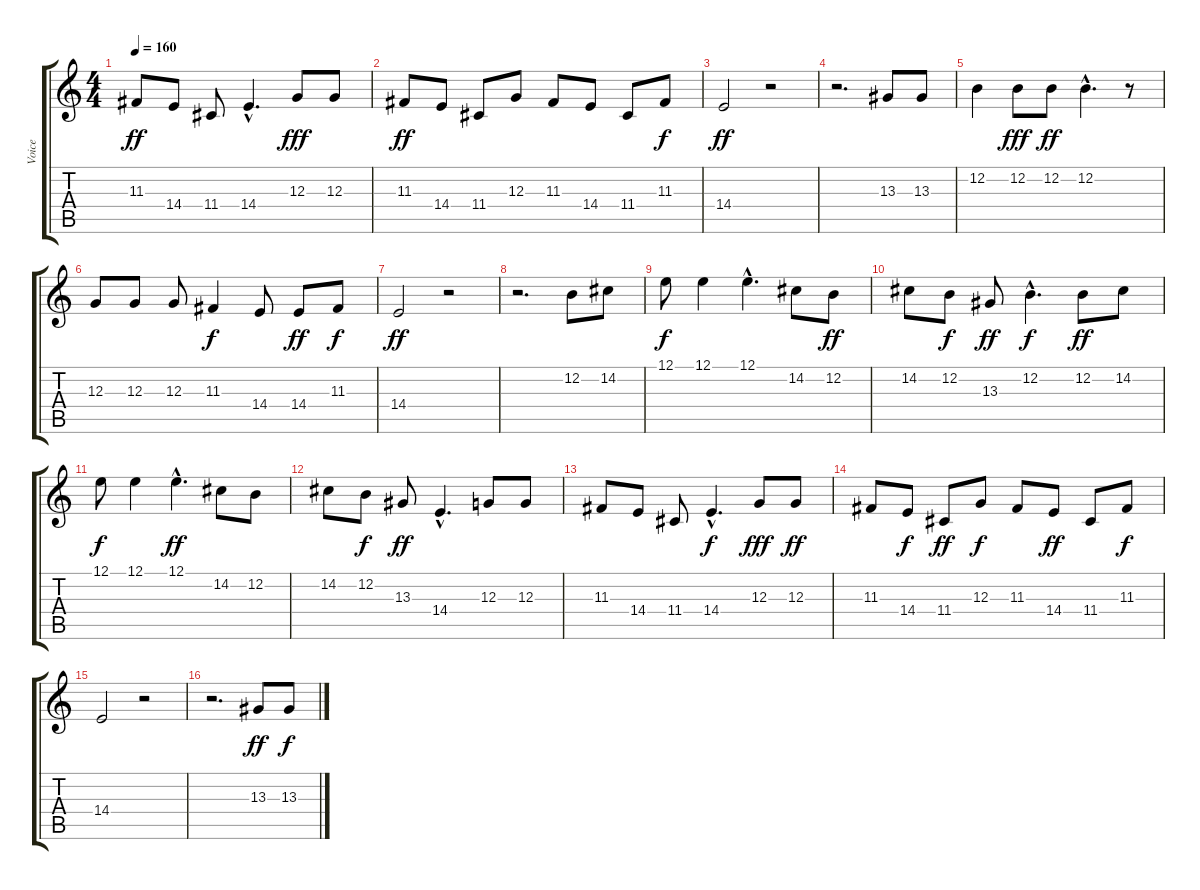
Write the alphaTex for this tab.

\track ("Voice" "Voice") {instrument trombone}
\staff {score tabs}
\tuning (E4 B3 G3 D3 A2 E2) {hide}
\ts (4 4)
\tempo 160
\clef g2
\ks c
11.3.8{dy ff} 14.4.8 11.4.8 14.4{hac}.4{d} 12.3.8{dy fff} 12.3.8 |
11.3.8{dy ff} 14.4.8 11.4.8 12.3.8 11.3.8 14.4.8 11.4.8 11.3.8{dy f} |
14.4.2{dy ff} r.2 |
r.2{d} 13.3.8 13.3.8 |
12.2.4 12.2.8{dy fff} 12.2.8{dy ff} 12.2{hac}.4{d} r.8 |
12.3.8 12.3.8 12.3.8 11.3.4{dy f} 14.4.8 14.4.8{dy ff} 11.3.8{dy f} |
14.4.2{dy ff} r.2 |
r.2{d} 12.2.8 14.2.8 |
12.1.8{dy f} 12.1.4 12.1{hac}.4{d} 14.2.8 12.2.8{dy ff} |
14.2.8 12.2.8{dy f} 13.3.8{dy ff} 12.2{hac}.4{d dy f} 12.2.8{dy ff} 14.2.8 |
12.1.8{dy f} 12.1.4 12.1{hac}.4{d dy ff} 14.2.8 12.2.8 |
14.2.8 12.2.8{dy f} 13.3.8{dy ff} 14.4{hac}.4{d} 12.3.8 12.3.8 |
11.3.8 14.4.8 11.4.8 14.4{hac}.4{d dy f} 12.3.8{dy fff} 12.3.8{dy ff} |
11.3.8 14.4.8{dy f} 11.4.8{dy ff} 12.3.8{dy f} 11.3.8 14.4.8{dy ff} 11.4.8 11.3.8{dy f} |
14.4.2 r.2 |
r.2{d} 13.3.8{dy ff} 13.3.8{dy f}
